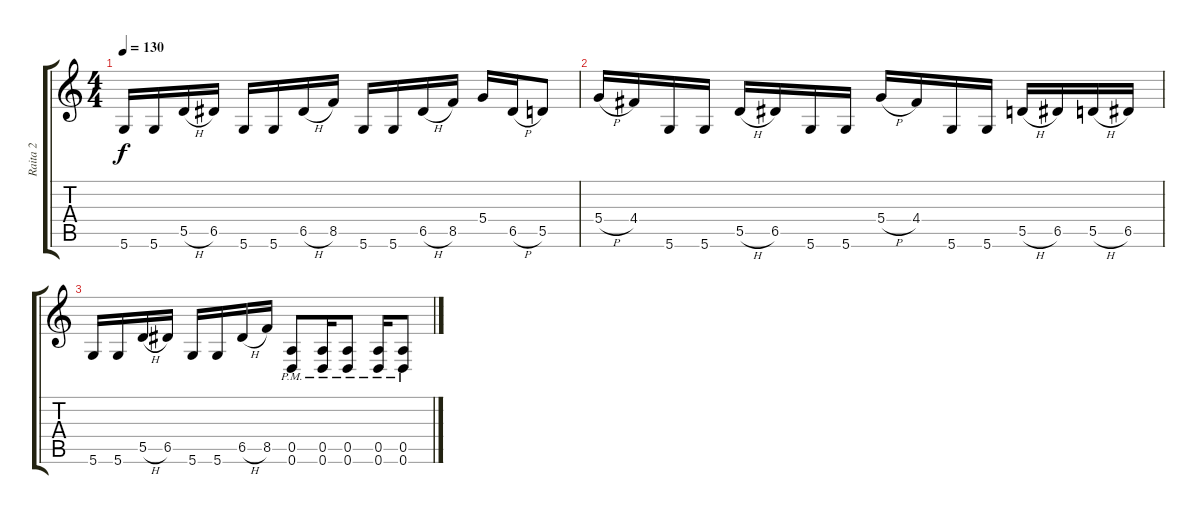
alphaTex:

\track ("Raita 2" "Raita 2") {instrument distortionguitar}
\staff {score tabs}
\tuning (E4 B3 G3 D3 A2 D2) {hide}
\ts (4 4)
\tempo 130
\clef g2
\ks c
5.6.16{dy f} 5.6.16 5.5{h}.16 6.5.16 5.6.16 5.6.16 6.5{h}.16 8.5.16 5.6.16 5.6.16 6.5{h}.16 8.5.16 5.4.16 6.5{h}.16 5.5.8 |
5.4{h}.16 4.4.16 5.6.16 5.6.16 5.5{h}.16 6.5.16 5.6.16 5.6.16 5.4{h}.16 4.4.16 5.6.16 5.6.16 5.5{h}.16 6.5.16 5.5{h}.16 6.5.16 |
5.6.16 5.6.16 5.5{h}.16 6.5.16 5.6.16 5.6.16 6.5{h}.16 8.5.16 (0.5 0.6{pm}).8 (0.5 0.6{pm}).16 (0.5 0.6{pm}).8 (0.5 0.6{pm}).16 (0.5 0.6{pm}).8
